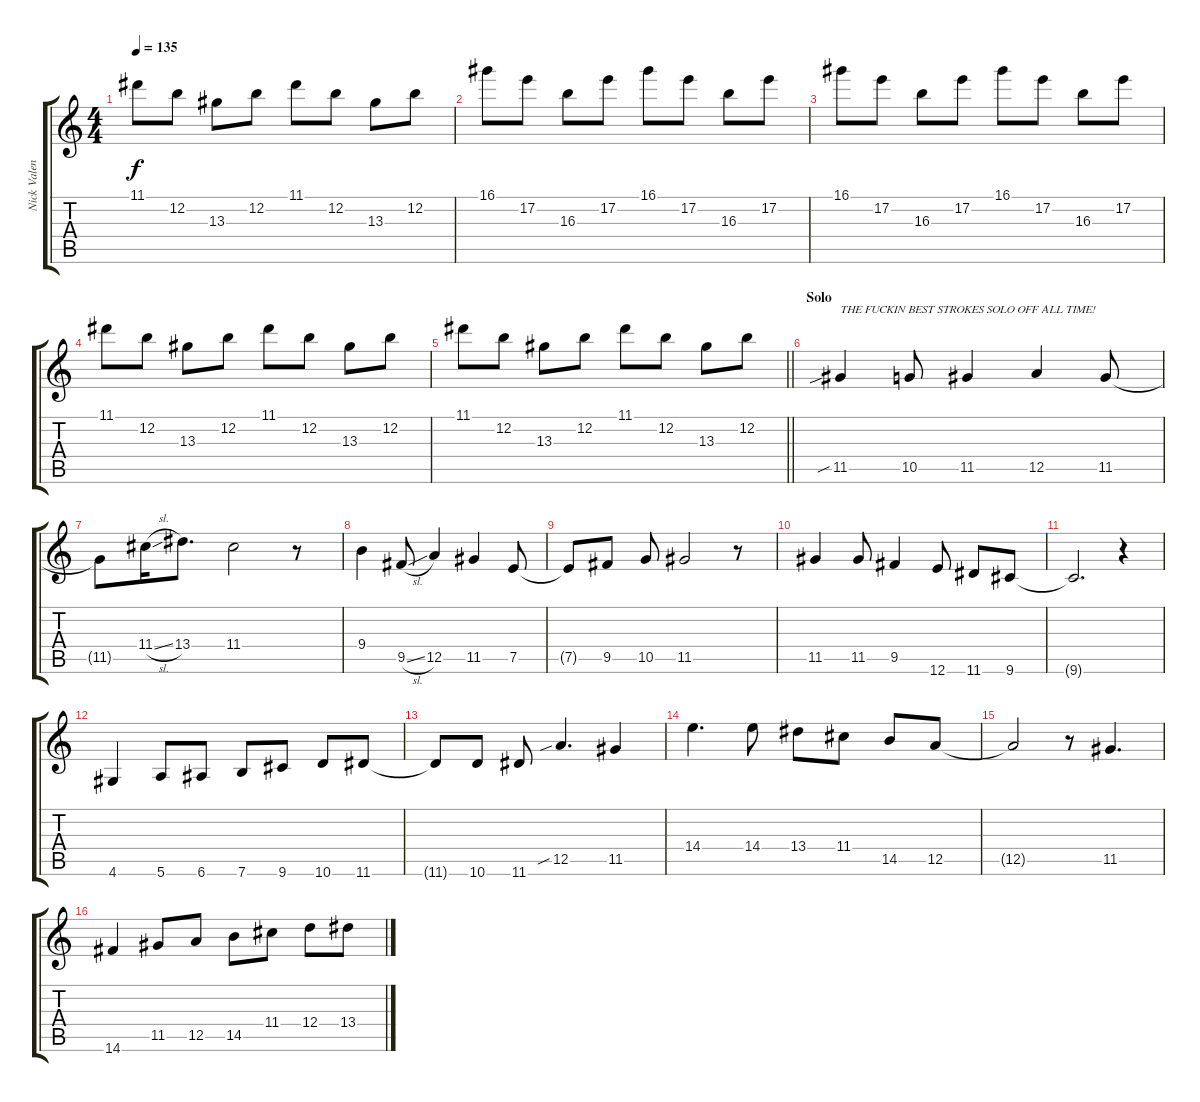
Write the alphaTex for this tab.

\track ("Nick Valensi" "Nick Valen") {instrument overdrivenguitar}
\staff {score tabs}
\tuning (E4 B3 G3 D3 A2 E2) {hide}
\ts (4 4)
\tempo 135
\clef g2
\ks c
11.1.8{dy f} 12.2.8 13.3.8 12.2.8 11.1.8 12.2.8 13.3.8 12.2.8 |
16.1.8 17.2.8 16.3.8 17.2.8 16.1.8 17.2.8 16.3.8 17.2.8 |
16.1.8 17.2.8 16.3.8 17.2.8 16.1.8 17.2.8 16.3.8 17.2.8 |
11.1.8 12.2.8 13.3.8 12.2.8 11.1.8 12.2.8 13.3.8 12.2.8 |
\barLineRight lightlight
11.1.8 12.2.8 13.3.8 12.2.8 11.1.8 12.2.8 13.3.8 12.2.8 |
\section ("" "Solo")
11.5{sib}.4{txt "THE FUCKIN BEST STROKES SOLO OFF ALL TIME!"} 10.5.8 11.5.4 12.5.4 11.5.8 |
11.5{t}.8 11.4{sl}.16 13.4.8{d} 11.4.2 r.8 |
9.4.4 9.5{sl}.8 12.5.4 11.5.4 7.5.8 |
7.5{t}.8 9.5.8 10.5.8 11.5.2 r.8 |
11.5.4 11.5.8 9.5.4 12.6.8 11.6.8 9.6.8 |
9.6{t}.2{d} r.4 |
4.6.4 5.6.8 6.6.8 7.6.8 9.6.8 10.6.8 11.6.8 |
11.6{t}.8 10.6.8 11.6.8 12.5{sib}.4{d} 11.5.4 |
14.4.4{d} 14.4.8 13.4.8 11.4.8 14.5.8 12.5.8 |
12.5{t}.2 r.8 11.5.4{d} |
14.6.4 11.5.8 12.5.8 14.5.8 11.4.8 12.4.8 13.4.8
